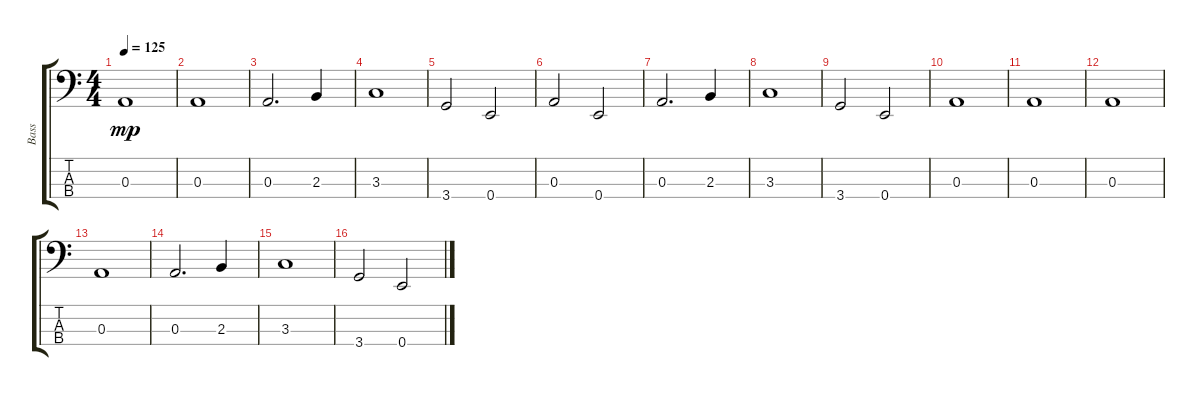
\track ("Bass" "Bass") {instrument acousticbass}
\staff {score tabs}
\tuning (G2 D2 A1 E1) {hide}
\ts (4 4)
\tempo 125
\clef f4
\ks c
0.3.1{dy mp} |
0.3.1 |
0.3.2{d} 2.3.4 |
3.3.1 |
3.4.2 0.4.2 |
0.3.2 0.4.2 |
0.3.2{d} 2.3.4 |
3.3.1 |
3.4.2 0.4.2 |
0.3.1 |
0.3.1 |
0.3.1 |
0.3.1 |
0.3.2{d} 2.3.4 |
3.3.1 |
3.4.2 0.4.2
